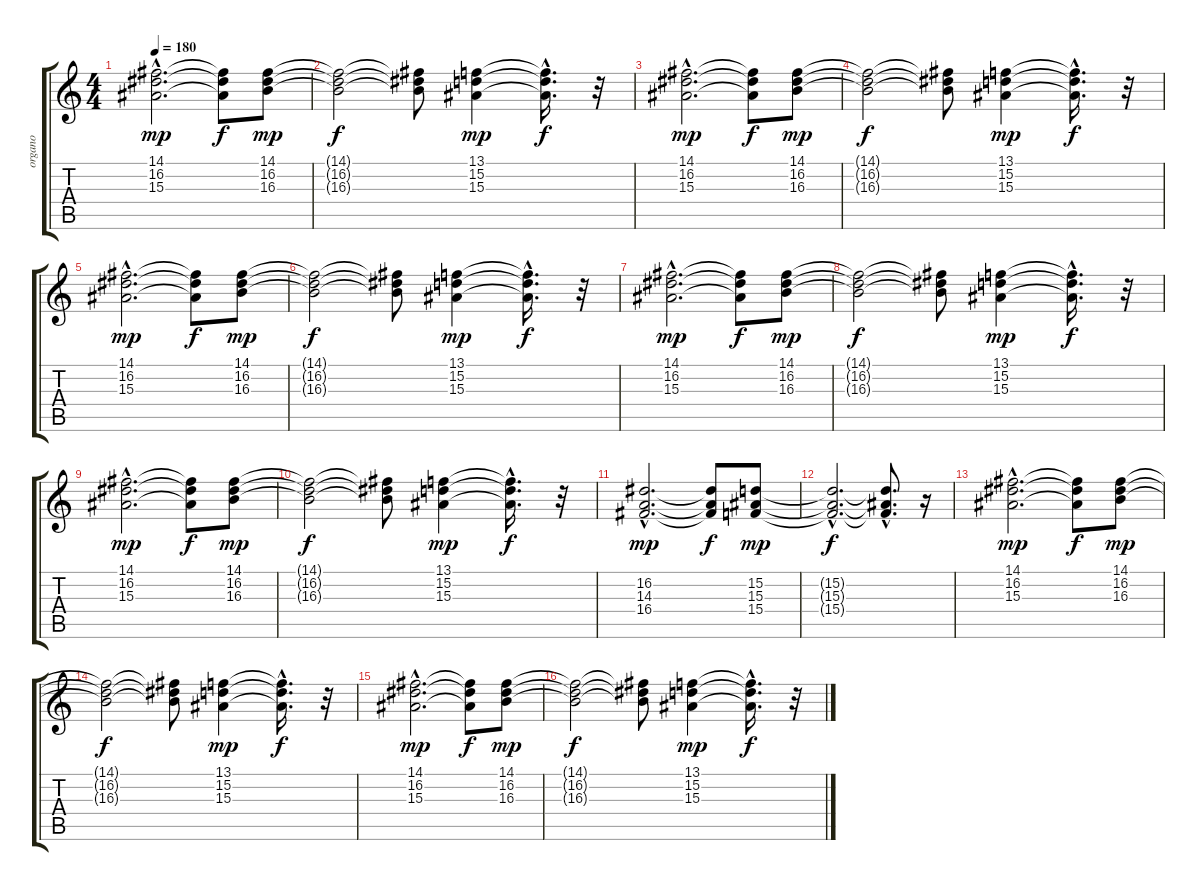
\track ("organo" "organo") {instrument pad3polysynth}
\staff {score tabs}
\tuning (E4 B3 G3 D3 A2 E2) {hide}
\ts (4 4)
\tempo 180
\clef g2
\ks c
(14.1{hac} 16.2{hac} 15.3{hac}).2{d dy mp} (14.1{t} 16.2{t} 15.3{t}).8{dy f} (14.1 16.2 16.3).8{dy mp} |
(14.1{t} 16.2{t} 16.3{t}).2{dy f} (14.1{t} 16.2{t} 16.3{t}).8 (13.1 15.2 15.3).4{dy mp} (13.1{hac t} 15.2{hac t} 15.3{hac t}).16{d dy f} r.32 |
(14.1{hac} 16.2{hac} 15.3{hac}).2{d dy mp} (14.1{t} 16.2{t} 15.3{t}).8{dy f} (14.1 16.2 16.3).8{dy mp} |
(14.1{t} 16.2{t} 16.3{t}).2{dy f} (14.1{t} 16.2{t} 16.3{t}).8 (13.1 15.2 15.3).4{dy mp} (13.1{hac t} 15.2{hac t} 15.3{hac t}).16{d dy f} r.32 |
(14.1{hac} 16.2{hac} 15.3{hac}).2{d dy mp} (14.1{t} 16.2{t} 15.3{t}).8{dy f} (14.1 16.2 16.3).8{dy mp} |
(14.1{t} 16.2{t} 16.3{t}).2{dy f} (14.1{t} 16.2{t} 16.3{t}).8 (13.1 15.2 15.3).4{dy mp} (13.1{hac t} 15.2{hac t} 15.3{hac t}).16{d dy f} r.32 |
(14.1{hac} 16.2{hac} 15.3{hac}).2{d dy mp} (14.1{t} 16.2{t} 15.3{t}).8{dy f} (14.1 16.2 16.3).8{dy mp} |
(14.1{t} 16.2{t} 16.3{t}).2{dy f} (14.1{t} 16.2{t} 16.3{t}).8 (13.1 15.2 15.3).4{dy mp} (13.1{hac t} 15.2{hac t} 15.3{hac t}).16{d dy f} r.32 |
(14.1{hac} 16.2{hac} 15.3{hac}).2{d dy mp} (14.1{t} 16.2{t} 15.3{t}).8{dy f} (14.1 16.2 16.3).8{dy mp} |
(14.1{t} 16.2{t} 16.3{t}).2{dy f} (14.1{t} 16.2{t} 16.3{t}).8 (13.1 15.2 15.3).4{dy mp} (13.1{hac t} 15.2{hac t} 15.3{hac t}).16{d dy f} r.32 |
(16.2{hac} 14.3{hac} 16.4{hac}).2{d dy mp} (16.2{t} 14.3{t} 16.4{t}).8{dy f} (15.2 15.3 15.4).8{dy mp} |
(15.2{hac t} 15.3{hac t} 15.4{hac t}).2{d dy f} (15.2{hac t} 15.3{hac t} 15.4{hac t}).8{d} r.16 |
(14.1{hac} 16.2{hac} 15.3{hac}).2{d dy mp} (14.1{t} 16.2{t} 15.3{t}).8{dy f} (14.1 16.2 16.3).8{dy mp} |
(14.1{t} 16.2{t} 16.3{t}).2{dy f} (14.1{t} 16.2{t} 16.3{t}).8 (13.1 15.2 15.3).4{dy mp} (13.1{hac t} 15.2{hac t} 15.3{hac t}).16{d dy f} r.32 |
(14.1{hac} 16.2{hac} 15.3{hac}).2{d dy mp} (14.1{t} 16.2{t} 15.3{t}).8{dy f} (14.1 16.2 16.3).8{dy mp} |
(14.1{t} 16.2{t} 16.3{t}).2{dy f} (14.1{t} 16.2{t} 16.3{t}).8 (13.1 15.2 15.3).4{dy mp} (13.1{hac t} 15.2{hac t} 15.3{hac t}).16{d dy f} r.32
